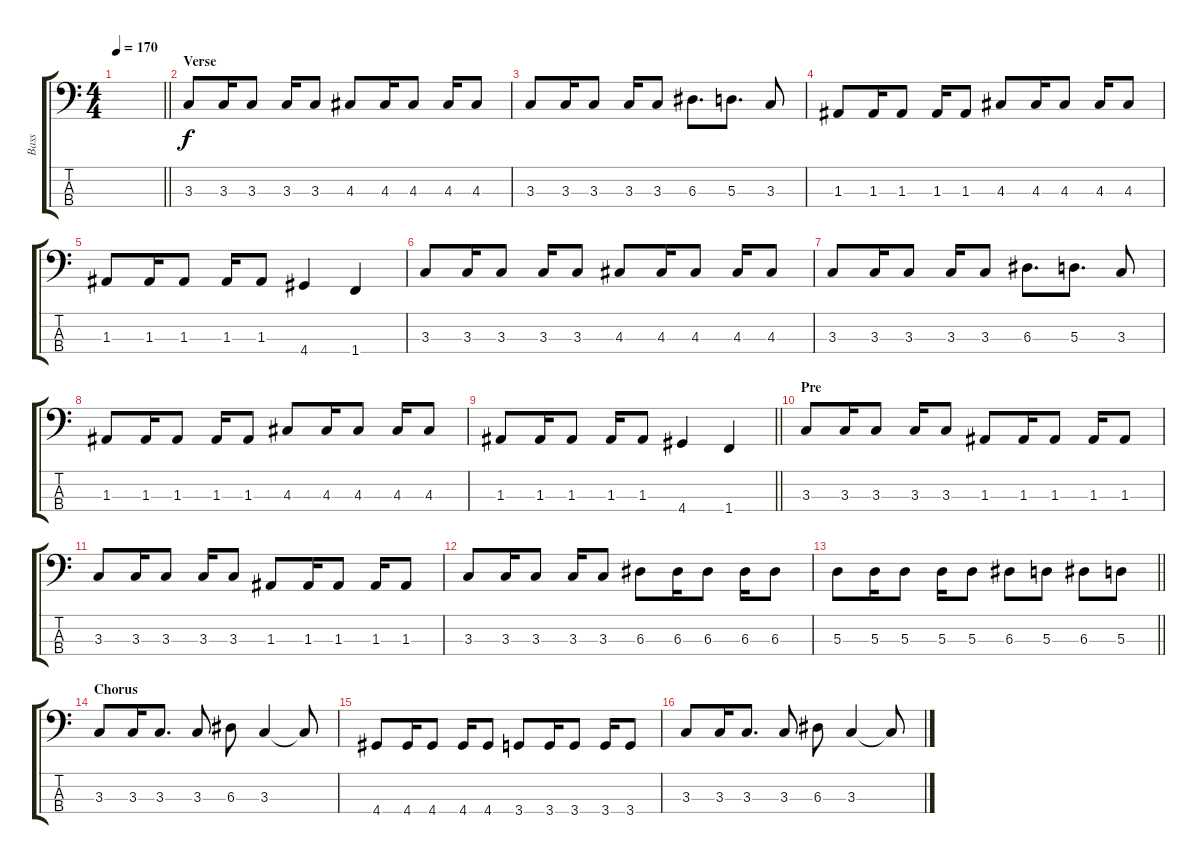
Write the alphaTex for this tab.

\track ("Bass" "Bass") {instrument electricbasspick}
\staff {score tabs}
\tuning (G2 D2 A1 E1) {hide}
\ts (4 4)
\tempo 170
\clef f4
\barLineRight lightlight
\ks c
|
\section ("" "Verse")
3.3.8 3.3.16 3.3.8 3.3.16 3.3.8 4.3.8 4.3.16 4.3.8 4.3.16 4.3.8 |
3.3.8 3.3.16 3.3.8 3.3.16 3.3.8 6.3.8{d} 5.3.8{d} 3.3.8 |
1.3.8 1.3.16 1.3.8 1.3.16 1.3.8 4.3.8 4.3.16 4.3.8 4.3.16 4.3.8 |
1.3.8 1.3.16 1.3.8 1.3.16 1.3.8 4.4.4 1.4.4 |
3.3.8 3.3.16 3.3.8 3.3.16 3.3.8 4.3.8 4.3.16 4.3.8 4.3.16 4.3.8 |
3.3.8 3.3.16 3.3.8 3.3.16 3.3.8 6.3.8{d} 5.3.8{d} 3.3.8 |
1.3.8 1.3.16 1.3.8 1.3.16 1.3.8 4.3.8 4.3.16 4.3.8 4.3.16 4.3.8 |
\barLineRight lightlight
1.3.8 1.3.16 1.3.8 1.3.16 1.3.8 4.4.4 1.4.4 |
\section ("" "Pre")
3.3.8 3.3.16 3.3.8 3.3.16 3.3.8 1.3.8 1.3.16 1.3.8 1.3.16 1.3.8 |
3.3.8 3.3.16 3.3.8 3.3.16 3.3.8 1.3.8 1.3.16 1.3.8 1.3.16 1.3.8 |
3.3.8 3.3.16 3.3.8 3.3.16 3.3.8 6.3.8 6.3.16 6.3.8 6.3.16 6.3.8 |
\barLineRight lightlight
5.3.8 5.3.16 5.3.8 5.3.16 5.3.8 6.3.8 5.3.8 6.3.8 5.3.8 |
\section ("" "Chorus")
3.3.8 3.3.16 3.3.8{d} 3.3.8 6.3.8 3.3.4 3.3{t}.8 |
4.4.8 4.4.16 4.4.8 4.4.16 4.4.8 3.4.8 3.4.16 3.4.8 3.4.16 3.4.8 |
3.3.8 3.3.16 3.3.8{d} 3.3.8 6.3.8 3.3.4 3.3{t}.8
